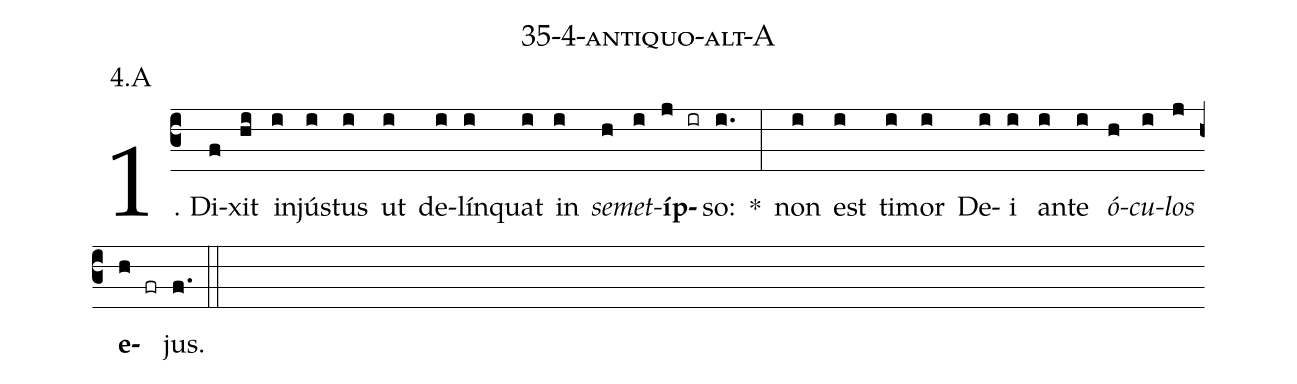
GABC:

name: 35-4-antiquo-alt-A;
annotation: 4.A;
%%
(c3)1. Di(f)xit(hi) in(i)jús(i)tus(i) ut(i) de(i)lín(i)quat(i) in(i) <i>se</i>(h)<i>met</i>(i)<b>íp</b>(j ir)so:(i.) *(:) non(i) est(i) ti(i)mor(i) De(i)i(i) an(i)te(i) <i>ó</i>(h)<i>cu</i>(i)<i>los</i>(j) <b>e</b>(h fr)jus.(f.) (::)
